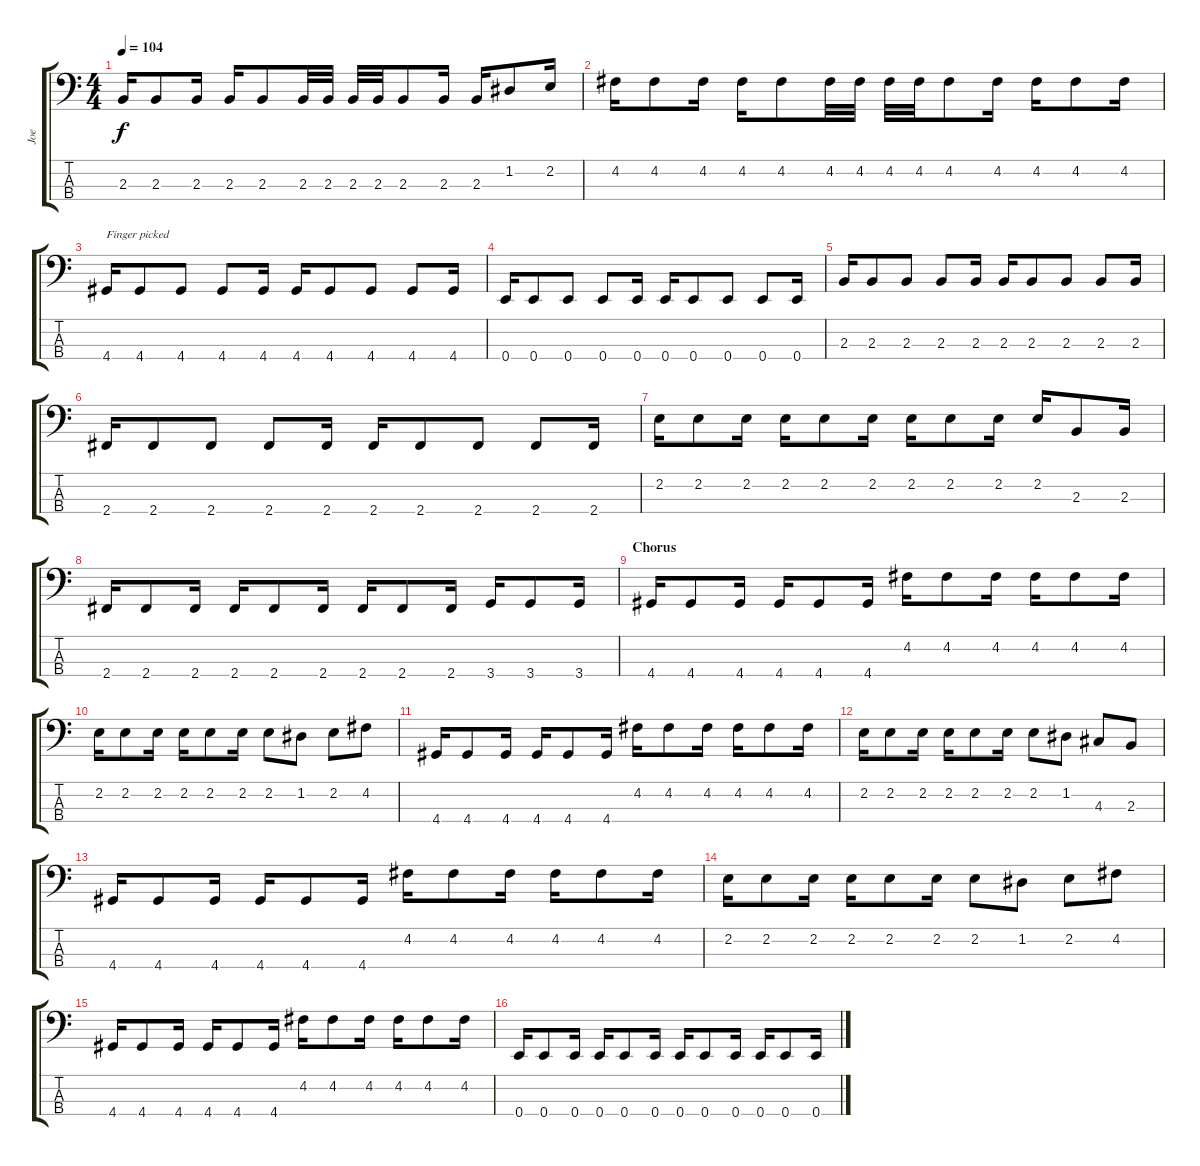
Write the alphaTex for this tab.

\track ("Joe" "Joe") {instrument electricbassfinger}
\staff {score tabs}
\tuning (G2 D2 A1 E1) {hide}
\ts (4 4)
\tempo 104
\clef f4
\ks c
2.3.16{dy f} 2.3.8 2.3.16 2.3.16 2.3.8 2.3.32 2.3.32 2.3.32 2.3.32 2.3.8 2.3.16 2.3.16 1.2.8 2.2.16 |
4.2.16 4.2.8 4.2.16 4.2.16 4.2.8 4.2.32 4.2.32 4.2.32 4.2.32 4.2.8 4.2.16 4.2.16 4.2.8 4.2.16 |
4.4.16{txt "Finger picked" instrument electricbassfinger} 4.4.8 4.4.8 4.4.8 4.4.16 4.4.16 4.4.8 4.4.8 4.4.8 4.4.16 |
0.4.16 0.4.8 0.4.8 0.4.8 0.4.16 0.4.16 0.4.8 0.4.8 0.4.8 0.4.16 |
2.3.16 2.3.8 2.3.8 2.3.8 2.3.16 2.3.16 2.3.8 2.3.8 2.3.8 2.3.16 |
2.4.16 2.4.8 2.4.8 2.4.8 2.4.16 2.4.16 2.4.8 2.4.8 2.4.8 2.4.16 |
2.2.16 2.2.8 2.2.16 2.2.16 2.2.8 2.2.16 2.2.16 2.2.8 2.2.16 2.2.16 2.3.8 2.3.16 |
2.4.16 2.4.8 2.4.16 2.4.16 2.4.8 2.4.16 2.4.16 2.4.8 2.4.16 3.4.16 3.4.8 3.4.16 |
\section ("" "Chorus")
4.4.16 4.4.8 4.4.16 4.4.16 4.4.8 4.4.16 4.2.16 4.2.8 4.2.16 4.2.16 4.2.8 4.2.16 |
2.2.16 2.2.8 2.2.16 2.2.16 2.2.8 2.2.16 2.2.8 1.2.8 2.2.8 4.2.8 |
4.4.16 4.4.8 4.4.16 4.4.16 4.4.8 4.4.16 4.2.16 4.2.8 4.2.16 4.2.16 4.2.8 4.2.16 |
2.2.16 2.2.8 2.2.16 2.2.16 2.2.8 2.2.16 2.2.8 1.2.8 4.3.8 2.3.8 |
4.4.16 4.4.8 4.4.16 4.4.16 4.4.8 4.4.16 4.2.16 4.2.8 4.2.16 4.2.16 4.2.8 4.2.16 |
2.2.16 2.2.8 2.2.16 2.2.16 2.2.8 2.2.16 2.2.8 1.2.8 2.2.8 4.2.8 |
4.4.16 4.4.8 4.4.16 4.4.16 4.4.8 4.4.16 4.2.16 4.2.8 4.2.16 4.2.16 4.2.8 4.2.16 |
0.4.16 0.4.8 0.4.16 0.4.16 0.4.8 0.4.16 0.4.16 0.4.8 0.4.16 0.4.16 0.4.8 0.4.16
